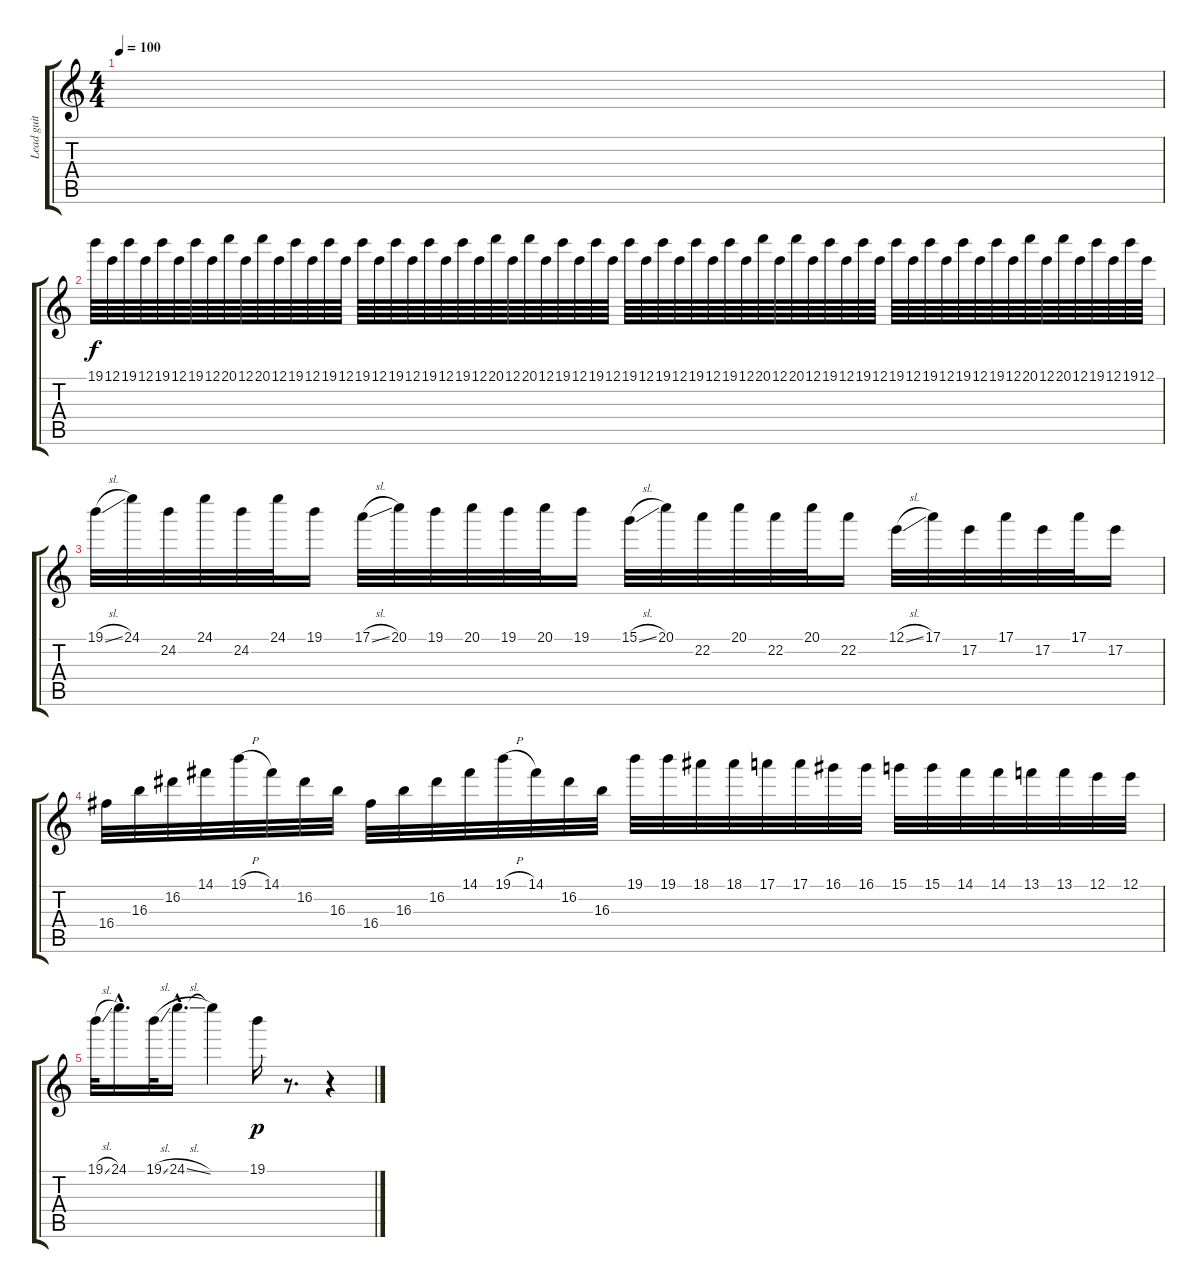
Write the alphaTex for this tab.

\track ("Lead guit 2" "Lead guit ") {instrument distortionguitar}
\staff {score tabs}
\tuning (E4 B3 G3 D3 A2 E2) {hide}
\ts (4 4)
\tempo 100
\clef g2
\ks c
|
19.1.64 12.1.64 19.1.64 12.1.64 19.1.64 12.1.64 19.1.64 12.1.64 20.1.64 12.1.64 20.1.64 12.1.64 19.1.64 12.1.64 19.1.64 12.1.64 19.1.64 12.1.64 19.1.64 12.1.64 19.1.64 12.1.64 19.1.64 12.1.64 20.1.64 12.1.64 20.1.64 12.1.64 19.1.64 12.1.64 19.1.64 12.1.64 19.1.64 12.1.64 19.1.64 12.1.64 19.1.64 12.1.64 19.1.64 12.1.64 20.1.64 12.1.64 20.1.64 12.1.64 19.1.64 12.1.64 19.1.64 12.1.64 19.1.64 12.1.64 19.1.64 12.1.64 19.1.64 12.1.64 19.1.64 12.1.64 20.1.64 12.1.64 20.1.64 12.1.64 19.1.64 12.1.64 19.1.64 12.1.64 |
19.1{sl}.32 24.1.32 24.2.32 24.1.32 24.2.32 24.1.32 19.1.16 17.1{sl}.32 20.1.32 19.1.32 20.1.32 19.1.32 20.1.32 19.1.16 15.1{sl}.32 20.1.32 22.2.32 20.1.32 22.2.32 20.1.32 22.2.16 12.1{sl}.32 17.1.32 17.2.32 17.1.32 17.2.32 17.1.32 17.2.16 |
16.4.32 16.3.32 16.2.32 14.1.32 19.1{h}.32 14.1.32 16.2.32 16.3.32 16.4.32 16.3.32 16.2.32 14.1.32 19.1{h}.32 14.1.32 16.2.32 16.3.32 19.1.32 19.1.32 18.1.32 18.1.32 17.1.32 17.1.32 16.1.32 16.1.32 15.1.32 15.1.32 14.1.32 14.1.32 13.1.32 13.1.32 12.1.32 12.1.32 |
19.1{sl}.32 24.1{hac}.16{d} 19.1{sl}.32 24.1{sl hac}.16{d} 24.1{t}.4 19.1.16{dy p} r.8{d} r.4
